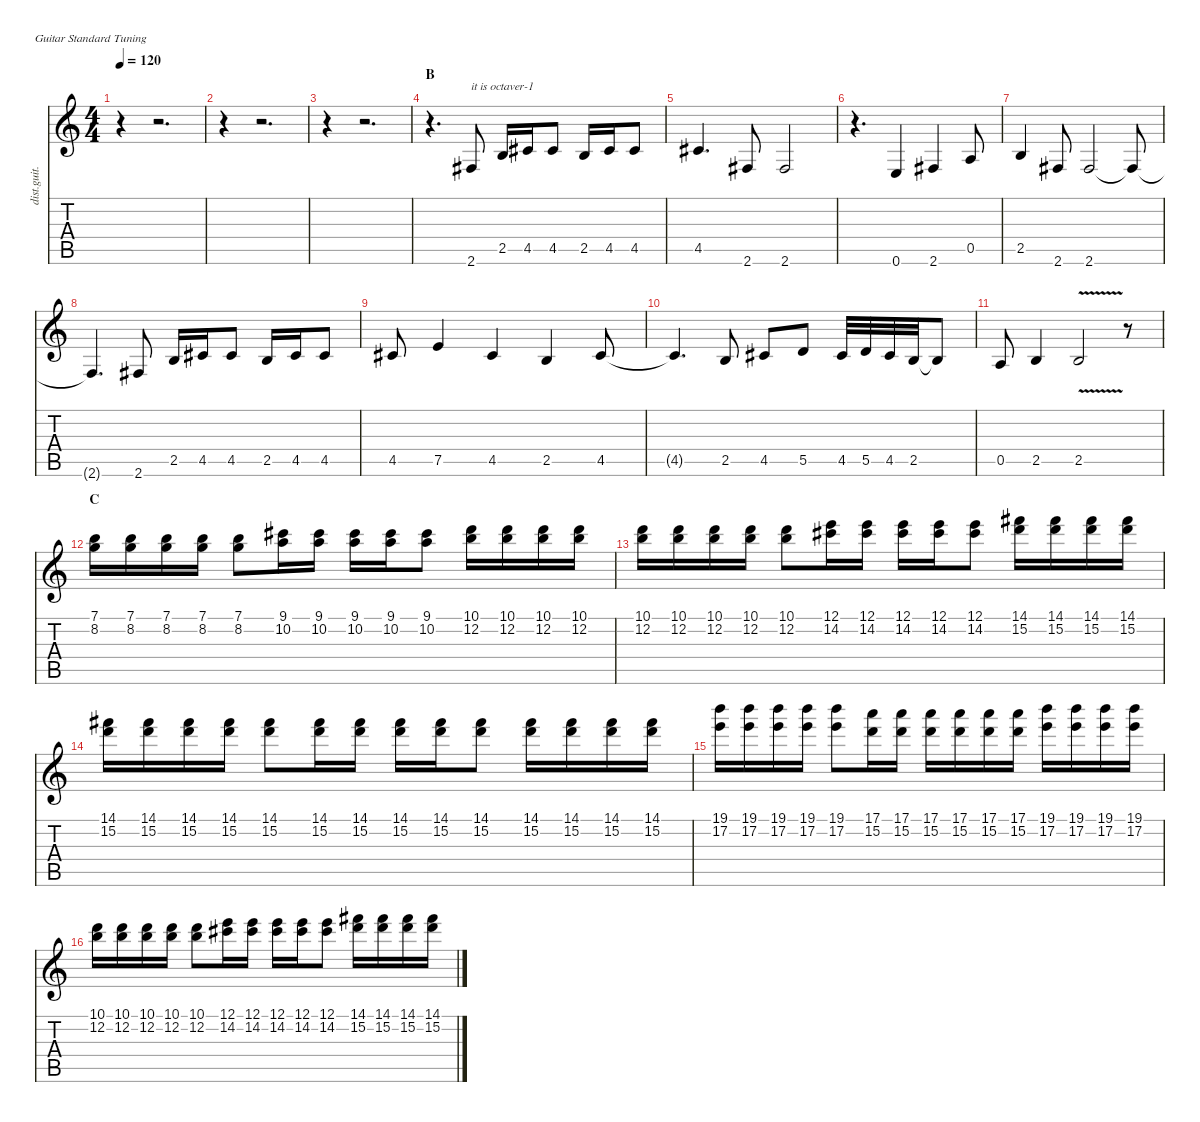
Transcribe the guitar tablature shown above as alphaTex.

\defaultSystemsLayout 4
\hideDynamics
\bracketExtendMode nobrackets
\otherSystemsTrackNameOrientation horizontal
\track ("(octave effect)" "dist.guit.") {instrument distortionguitar}
\staff {score tabs}
\tuning (E4 B3 G3 D3 A2 E2)
\ts (4 4)
\tempo 120
\clef g2
\ks c
r.4{dy f} r.2{d} |
r.4 r.2{d} |
r.4 r.2{d} |
\section ("" "B")
r.4{d} 2.6{acc #}.8{txt "it is octaver-1"} 2.5.16 4.5{acc #}.16 4.5{acc #}.8 2.5.16 4.5{acc #}.16 4.5{acc #}.8 |
4.5{acc #}.4{d} 2.6{acc #}.8 2.6{acc #}.2 |
r.4{d} 0.6.4 2.6{acc #}.4 0.5.8 |
2.5.4 2.6{acc #}.8 2.6{acc #}.2 2.6{t acc #}.8 |
2.6{t acc #}.4{d} 2.6{acc #}.8 2.5.16 4.5{acc #}.16 4.5{acc #}.8 2.5.16 4.5{acc #}.16 4.5{acc #}.8 |
4.5{acc #}.8 7.5.4 4.5{acc #}.4 2.5.4 4.5{acc #}.8 |
4.5{t acc #}.4{d} 2.5.8 4.5{acc #}.8 5.5.8 4.5{acc #}.32 5.5.32 4.5{acc #}.32 2.5.32 2.5{t}.8 |
0.5.8 2.5.4 2.5{v}.2 r.8 |
\section ("" "C")
(7.1 8.2).16 (7.1 8.2).16 (7.1 8.2).16 (7.1 8.2).16 (7.1 8.2).8 (9.1{acc #} 10.2).16 (9.1{acc #} 10.2).16 (9.1{acc #} 10.2).16 (9.1{acc #} 10.2).16 (9.1{acc #} 10.2).8 (10.1 12.2).16 (10.1 12.2).16 (10.1 12.2).16 (10.1 12.2).16 |
(10.1 12.2).16 (10.1 12.2).16 (10.1 12.2).16 (10.1 12.2).16 (10.1 12.2).8 (12.1 14.2{acc #}).16 (12.1 14.2{acc #}).16 (12.1 14.2{acc #}).16 (12.1 14.2{acc #}).16 (12.1 14.2{acc #}).8 (14.1{acc #} 15.2).16 (14.1{acc #} 15.2).16 (14.1{acc #} 15.2).16 (14.1{acc #} 15.2).16 |
(14.1{acc #} 15.2).16 (14.1{acc #} 15.2).16 (14.1{acc #} 15.2).16 (14.1{acc #} 15.2).16 (14.1{acc #} 15.2).8 (14.1{acc #} 15.2).16 (14.1{acc #} 15.2).16 (14.1{acc #} 15.2).16 (14.1{acc #} 15.2).16 (14.1{acc #} 15.2).8 (14.1{acc #} 15.2).16 (14.1{acc #} 15.2).16 (14.1{acc #} 15.2).16 (14.1{acc #} 15.2).16 |
(19.1 17.2).16 (19.1 17.2).16 (19.1 17.2).16 (19.1 17.2).16 (19.1 17.2).8 (17.1 15.2).16 (17.1 15.2).16 (17.1 15.2).16 (17.1 15.2).16 (17.1 15.2).16 (17.1 15.2).16 (19.1 17.2).16 (19.1 17.2).16 (19.1 17.2).16 (19.1 17.2).16 |
(10.1 12.2).16 (10.1 12.2).16 (10.1 12.2).16 (10.1 12.2).16 (10.1 12.2).8 (12.1 14.2{acc #}).16 (12.1 14.2{acc #}).16 (12.1 14.2{acc #}).16 (12.1 14.2{acc #}).16 (12.1 14.2{acc #}).8 (14.1{acc #} 15.2).16 (14.1{acc #} 15.2).16 (14.1{acc #} 15.2).16 (14.1{acc #} 15.2).16
